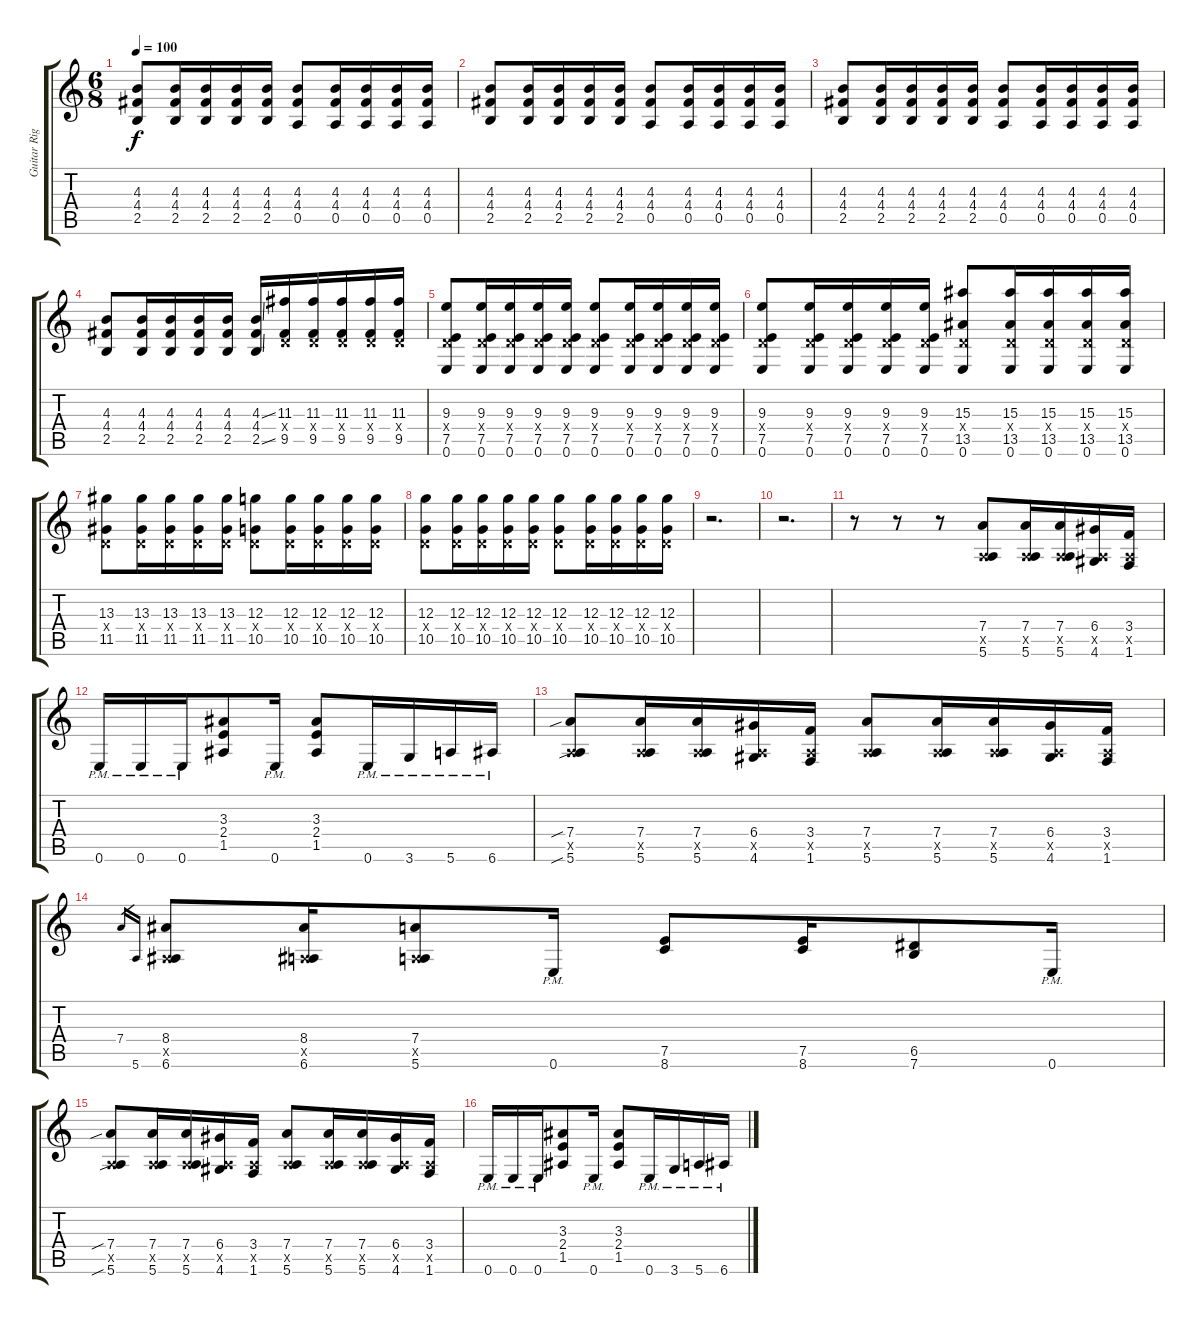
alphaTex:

\track ("Guitar Right" "Guitar Rig") {instrument distortionguitar}
\staff {score tabs}
\tuning (E4 B3 G3 D3 A2 E2) {hide}
\ts (6 8)
\tempo 100
\clef g2
\ks c
(4.3 4.4 2.5).8{dy f} (4.3 4.4 2.5).16 (4.3 4.4 2.5).16 (4.3 4.4 2.5).16 (4.3 4.4 2.5).16 (4.3 4.4 0.5).8 (4.3 4.4 0.5).16 (4.3 4.4 0.5).16 (4.3 4.4 0.5).16 (4.3 4.4 0.5).16 |
(4.3 4.4 2.5).8 (4.3 4.4 2.5).16 (4.3 4.4 2.5).16 (4.3 4.4 2.5).16 (4.3 4.4 2.5).16 (4.3 4.4 0.5).8 (4.3 4.4 0.5).16 (4.3 4.4 0.5).16 (4.3 4.4 0.5).16 (4.3 4.4 0.5).16 |
(4.3 4.4 2.5).8 (4.3 4.4 2.5).16 (4.3 4.4 2.5).16 (4.3 4.4 2.5).16 (4.3 4.4 2.5).16 (4.3 4.4 0.5).8 (4.3 4.4 0.5).16 (4.3 4.4 0.5).16 (4.3 4.4 0.5).16 (4.3 4.4 0.5).16 |
(4.3 4.4 2.5).8 (4.3 4.4 2.5).16 (4.3 4.4 2.5).16 (4.3 4.4 2.5).16 (4.3 4.4 2.5).16 (4.3{ss} 4.4 2.5{ss}).16 (11.3 0.4{x} 9.5).16 (11.3 0.4{x} 9.5).16 (11.3 0.4{x} 9.5).16 (11.3 0.4{x} 9.5).16 (11.3 0.4{x} 9.5).16 |
(9.3 0.4{x} 7.5 0.6).8 (9.3 0.4{x} 7.5 0.6).16 (9.3 0.4{x} 7.5 0.6).16 (9.3 0.4{x} 7.5 0.6).16 (9.3 0.4{x} 7.5 0.6).16 (9.3 0.4{x} 7.5 0.6).8 (9.3 0.4{x} 7.5 0.6).16 (9.3 0.4{x} 7.5 0.6).16 (9.3 0.4{x} 7.5 0.6).16 (9.3 0.4{x} 7.5 0.6).16 |
(9.3 0.4{x} 7.5 0.6).8 (9.3 0.4{x} 7.5 0.6).16 (9.3 0.4{x} 7.5 0.6).16 (9.3 0.4{x} 7.5 0.6).16 (9.3 0.4{x} 7.5 0.6).16 (15.3 0.4{x} 13.5 0.6).8 (15.3 0.4{x} 13.5 0.6).16 (15.3 0.4{x} 13.5 0.6).16 (15.3 0.4{x} 13.5 0.6).16 (15.3 0.4{x} 13.5 0.6).16 |
(13.3 0.4{x} 11.5).8 (13.3 0.4{x} 11.5).16 (13.3 0.4{x} 11.5).16 (13.3 0.4{x} 11.5).16 (13.3 0.4{x} 11.5).16 (12.3 0.4{x} 10.5).8 (12.3 0.4{x} 10.5).16 (12.3 0.4{x} 10.5).16 (12.3 0.4{x} 10.5).16 (12.3 0.4{x} 10.5).16 |
(12.3 0.4{x} 10.5).8 (12.3 0.4{x} 10.5).16 (12.3 0.4{x} 10.5).16 (12.3 0.4{x} 10.5).16 (12.3 0.4{x} 10.5).16 (12.3 0.4{x} 10.5).8 (12.3 0.4{x} 10.5).16 (12.3 0.4{x} 10.5).16 (12.3 0.4{x} 10.5).16 (12.3 0.4{x} 10.5).16 |
r.2{d} |
r.2{d} |
r.8 r.8 r.8 (7.4 0.5{x} 5.6).8 (7.4 0.5{x} 5.6).16 (7.4 0.5{x} 5.6).16 (6.4 0.5{x} 4.6).16 (3.4 0.5{x} 1.6).16 |
0.6{pm}.16 0.6{pm}.16 0.6{pm}.16 (3.3 2.4 1.5).8 0.6{pm}.16 (3.3 2.4 1.5).8 0.6{pm}.16 3.6{pm}.16 5.6{pm}.16 6.6{pm}.16 |
(7.4{sib} 0.5{x} 5.6{sib}).8 (7.4 0.5{x} 5.6).16 (7.4 0.5{x} 5.6).16 (6.4 0.5{x} 4.6).16 (3.4 0.5{x} 1.6).16 (7.4 0.5{x} 5.6).8 (7.4 0.5{x} 5.6).16 (7.4 0.5{x} 5.6).16 (6.4 0.5{x} 4.6).16 (3.4 0.5{x} 1.6).16 |
7.4.16{gr} 5.6.16{gr} (8.4 0.5{x} 6.6).8 (8.4 0.5{x} 6.6).16 (7.4 0.5{x} 5.6).8 0.6{pm}.16 (7.5 8.6).8 (7.5 8.6).16 (6.5 7.6).8 0.6{pm}.16 |
(7.4{sib} 0.5{x} 5.6{sib}).8 (7.4 0.5{x} 5.6).16 (7.4 0.5{x} 5.6).16 (6.4 0.5{x} 4.6).16 (3.4 0.5{x} 1.6).16 (7.4 0.5{x} 5.6).8 (7.4 0.5{x} 5.6).16 (7.4 0.5{x} 5.6).16 (6.4 0.5{x} 4.6).16 (3.4 0.5{x} 1.6).16 |
0.6{pm}.16 0.6{pm}.16 0.6{pm}.16 (3.3 2.4 1.5).8 0.6{pm}.16 (3.3 2.4 1.5).8 0.6{pm}.16 3.6{pm}.16 5.6{pm}.16 6.6{pm}.16
